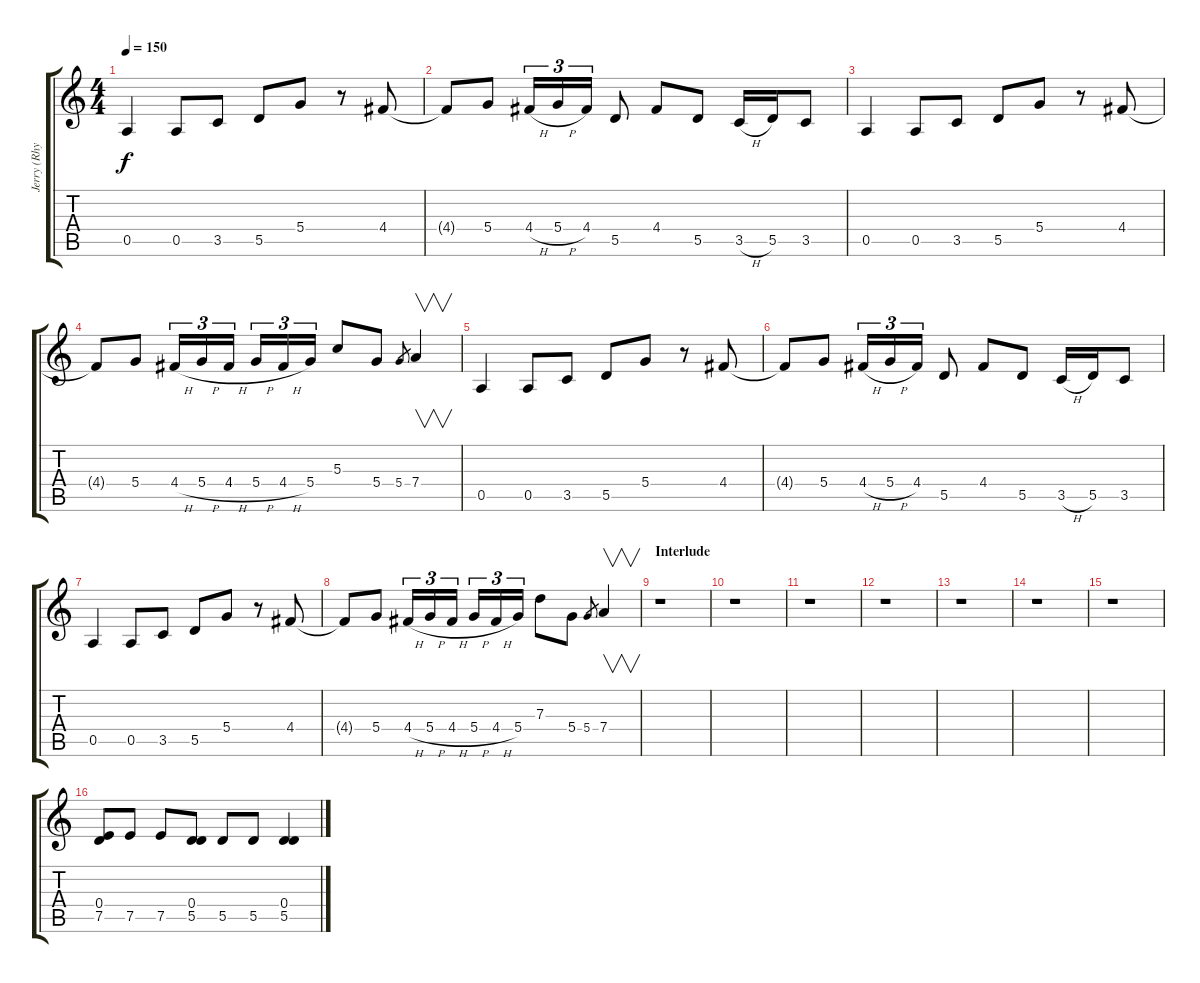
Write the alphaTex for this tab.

\track ("Jerry (Rhythm)" "Jerry (Rhy") {instrument distortionguitar}
\staff {score tabs}
\tuning (E4 B3 G3 D3 A2 E2) {hide}
\ts (4 4)
\tempo 150
\clef g2
\ks c
0.5.4{dy f} 0.5.8 3.5.8 5.5.8 5.4.8 r.8 4.4.8 |
4.4{t}.8 5.4.8 4.4{h}.16{tu (3 2)} 5.4{h}.16{tu (3 2)} 4.4.16{tu (3 2)} 5.5.8 4.4.8 5.5.8 3.5{h}.16 5.5.16 3.5.8 |
0.5.4 0.5.8 3.5.8 5.5.8 5.4.8 r.8 4.4.8 |
4.4{t}.8 5.4.8 4.4{h}.16{tu (3 2)} 5.4{h}.16{tu (3 2)} 4.4{h}.16{tu (3 2)} 5.4{h}.16{tu (3 2)} 4.4{h}.16{tu (3 2)} 5.4.16{tu (3 2)} 5.3.8 5.4.8 5.4.8{gr} 7.4.4{v} |
0.5.4 0.5.8 3.5.8 5.5.8 5.4.8 r.8 4.4.8 |
4.4{t}.8 5.4.8 4.4{h}.16{tu (3 2)} 5.4{h}.16{tu (3 2)} 4.4.16{tu (3 2)} 5.5.8 4.4.8 5.5.8 3.5{h}.16 5.5.16 3.5.8 |
0.5.4 0.5.8 3.5.8 5.5.8 5.4.8 r.8 4.4.8 |
4.4{t}.8 5.4.8 4.4{h}.16{tu (3 2)} 5.4{h}.16{tu (3 2)} 4.4{h}.16{tu (3 2)} 5.4{h}.16{tu (3 2)} 4.4{h}.16{tu (3 2)} 5.4.16{tu (3 2)} 7.3.8 5.4.8 5.4.8{gr} 7.4.4{v} |
\section ("" "Interlude")
r.1 |
r.1 |
r.1 |
r.1 |
r.1 |
r.1 |
r.1 |
(0.4 7.5).8 7.5.8 7.5.8 (0.4 5.5).8 5.5.8 5.5.8 (0.4 5.5).4
